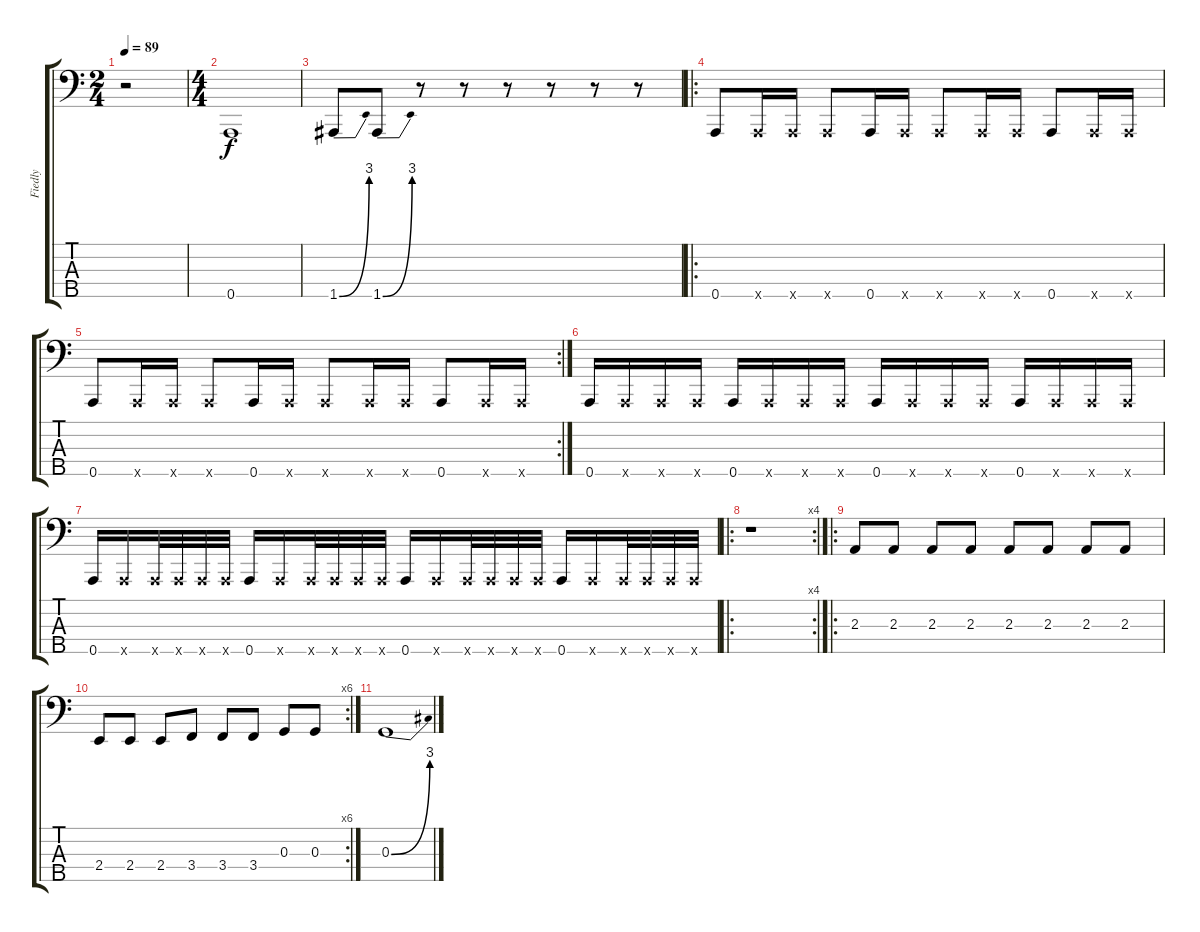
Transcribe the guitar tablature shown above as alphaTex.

\track ("Fiedly" "Fiedly") {instrument electricbassfinger}
\staff {score tabs}
\tuning (F2 C2 G1 D1 A0) {hide}
\ts (2 4)
\tempo 89
\clef f4
\ks c
r.2{dy f} |
\ts (4 4)
0.5.1 |
1.5{be (bend 0 0 60 12)}.8{instrument slapbass1} 1.5{be (bend 0 0 60 12)}.8{instrument slapbass1} r.8 r.8 r.8 r.8 r.8 r.8 |
\ro
0.5.8{instrument slapbass1} 0.5{x}.16 0.5{x}.16 0.5{x}.8 0.5.16 0.5{x}.16 0.5{x}.8 0.5{x}.16 0.5{x}.16 0.5.8 0.5{x}.16 0.5{x}.16 |
\rc 2
0.5.8{instrument slapbass1} 0.5{x}.16 0.5{x}.16 0.5{x}.8 0.5.16 0.5{x}.16 0.5{x}.8 0.5{x}.16 0.5{x}.16 0.5.8 0.5{x}.16 0.5{x}.16 |
0.5.16 0.5{x}.16 0.5{x}.16 0.5{x}.16 0.5.16 0.5{x}.16 0.5{x}.16 0.5{x}.16 0.5.16 0.5{x}.16 0.5{x}.16 0.5{x}.16 0.5.16 0.5{x}.16 0.5{x}.16 0.5{x}.16 |
0.5.16{instrument slapbass1} 0.5{x}.16 0.5{x}.32 0.5{x}.32 0.5{x}.32 0.5{x}.32 0.5.16 0.5{x}.16 0.5{x}.32 0.5{x}.32 0.5{x}.32 0.5{x}.32 0.5.16 0.5{x}.16 0.5{x}.32 0.5{x}.32 0.5{x}.32 0.5{x}.32 0.5.16 0.5{x}.16 0.5{x}.32 0.5{x}.32 0.5{x}.32 0.5{x}.32 |
\ro
\rc 4
r.1 |
\ro
2.3.8{instrument electricbassfinger} 2.3.8 2.3.8 2.3.8 2.3.8 2.3.8 2.3.8 2.3.8 |
\rc 6
2.4.8 2.4.8 2.4.8 3.4.8 3.4.8 3.4.8 0.3.8 0.3.8 |
0.3{be (bend 0 0 60 12)}.1
